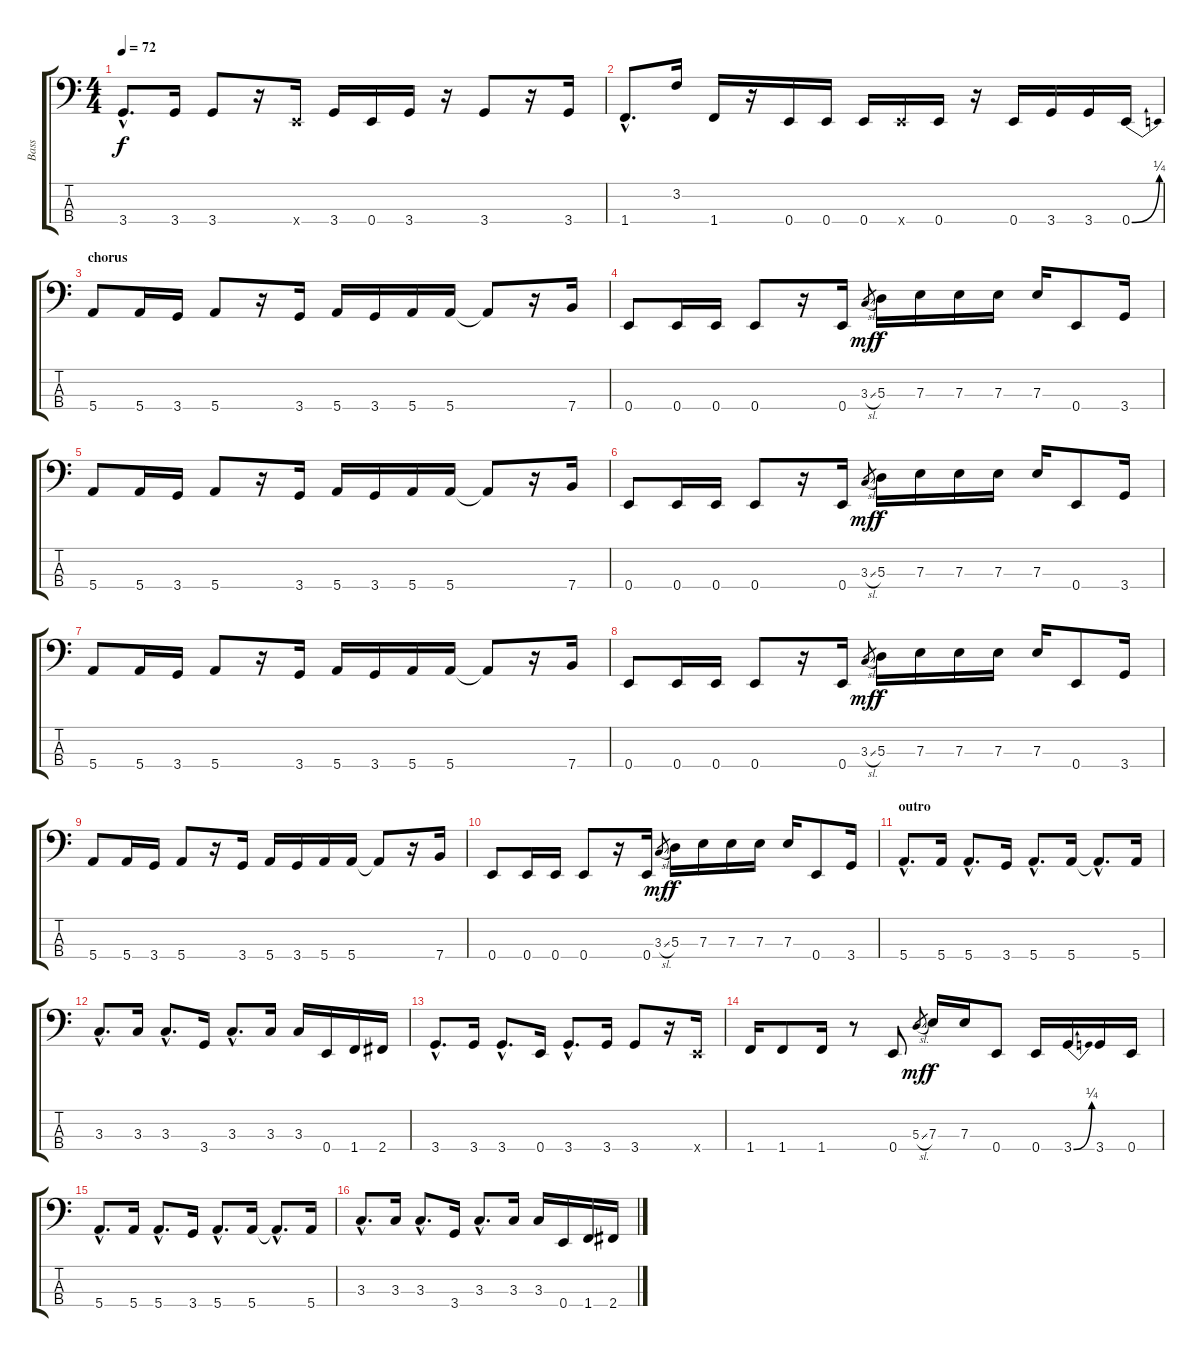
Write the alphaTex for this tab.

\track ("Bass" "Bass") {instrument electricbassfinger}
\staff {score tabs}
\tuning (G2 D2 A1 E1) {hide}
\ts (4 4)
\tempo 72
\clef f4
\ks c
3.4{hac}.8{d dy f} 3.4.16 3.4.8 r.16 0.4{x}.16 3.4.16 0.4.16 3.4.16 r.16 3.4.8 r.16 3.4.16 |
1.4{hac}.8{d} 3.2.16 1.4.16 r.16 0.4.16 0.4.16 0.4.16 0.4{x}.16 0.4.16 r.16 0.4.16 3.4.16 3.4.16 0.4{be (bend 0 0 60 1)}.16 |
\section ("" "chorus")
5.4.8 5.4.16 3.4.16 5.4.8 r.16 3.4.16 5.4.16 3.4.16 5.4.16 5.4.16 5.4{t}.8 r.16 7.4.16 |
0.4.8 0.4.16 0.4.16 0.4.8 r.16 0.4.16 3.3{sl}.8{gr dy mf} 5.3.16{dy f} 7.3.16 7.3.16 7.3.16 7.3.16 0.4.8 3.4.16 |
5.4.8 5.4.16 3.4.16 5.4.8 r.16 3.4.16 5.4.16 3.4.16 5.4.16 5.4.16 5.4{t}.8 r.16 7.4.16 |
0.4.8 0.4.16 0.4.16 0.4.8 r.16 0.4.16 3.3{sl}.8{gr dy mf} 5.3.16{dy f} 7.3.16 7.3.16 7.3.16 7.3.16 0.4.8 3.4.16 |
5.4.8 5.4.16 3.4.16 5.4.8 r.16 3.4.16 5.4.16 3.4.16 5.4.16 5.4.16 5.4{t}.8 r.16 7.4.16 |
0.4.8 0.4.16 0.4.16 0.4.8 r.16 0.4.16 3.3{sl}.8{gr dy mf} 5.3.16{dy f} 7.3.16 7.3.16 7.3.16 7.3.16 0.4.8 3.4.16 |
5.4.8 5.4.16 3.4.16 5.4.8 r.16 3.4.16 5.4.16 3.4.16 5.4.16 5.4.16 5.4{t}.8 r.16 7.4.16 |
0.4.8 0.4.16 0.4.16 0.4.8 r.16 0.4.16 3.3{sl}.8{gr dy mf} 5.3.16{dy f} 7.3.16 7.3.16 7.3.16 7.3.16 0.4.8 3.4.16 |
\section ("" "outro")
5.4{hac}.8{d} 5.4.16 5.4{hac}.8{d} 3.4.16 5.4{hac}.8{d} 5.4.16 5.4{hac t}.8{d} 5.4.16 |
3.3{hac}.8{d} 3.3.16 3.3{hac}.8{d} 3.4.16 3.3{hac}.8{d} 3.3.16 3.3.16 0.4.16 1.4.16 2.4.16 |
3.4{hac}.8{d} 3.4.16 3.4{hac}.8{d} 0.4.16 3.4{hac}.8{d} 3.4.16 3.4.8 r.16 0.4{x}.16 |
1.4.16 1.4.8 1.4.16 r.8 0.4.8 5.3{sl}.8{gr dy mf} 7.3.16{dy f} 7.3.16 0.4.8 0.4.16 3.4{be (bend 0 0 60 1)}.16 3.4.16 0.4.16 |
5.4{hac}.8{d} 5.4.16 5.4{hac}.8{d} 3.4.16 5.4{hac}.8{d} 5.4.16 5.4{hac t}.8{d} 5.4.16 |
3.3{hac}.8{d} 3.3.16 3.3{hac}.8{d} 3.4.16 3.3{hac}.8{d} 3.3.16 3.3.16 0.4.16 1.4.16 2.4.16
